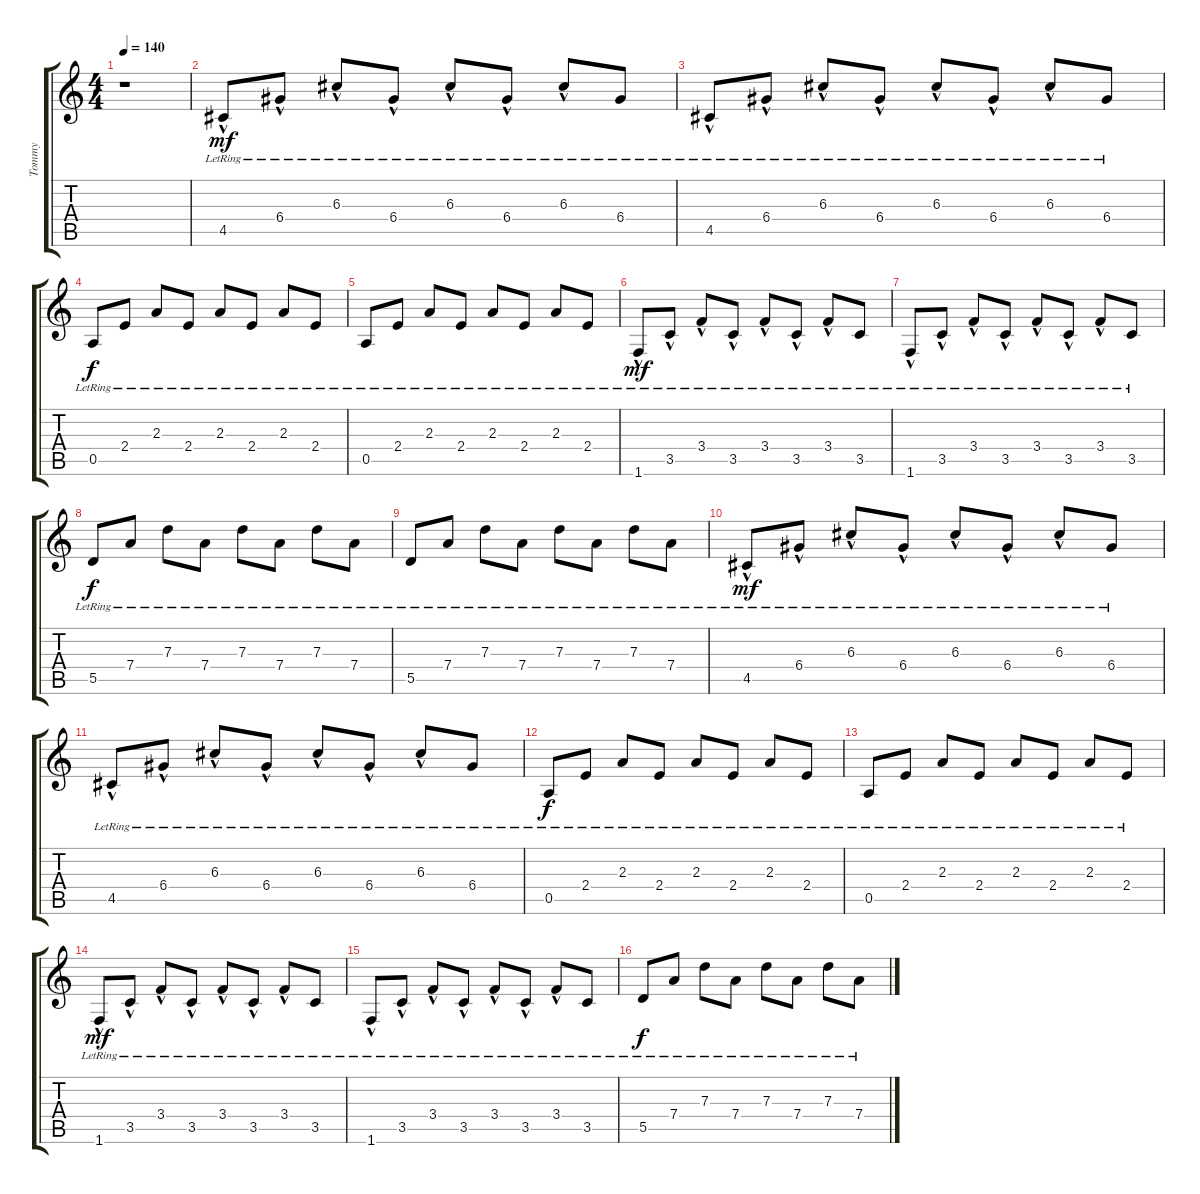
\track ("Tommy" "Tommy") {instrument distortionguitar}
\staff {score tabs}
\tuning (E4 B3 G3 D3 A2 E2) {hide}
\ts (4 4)
\tempo 140
\clef g2
\ks c
r.1{dy mf instrument distortionguitar} |
4.5{hac lr}.8{instrument acousticguitarsteel} 6.4{hac lr}.8 6.3{hac lr}.8 6.4{hac lr}.8 6.3{hac lr}.8 6.4{hac lr}.8 6.3{hac lr}.8 6.4{lr}.8 |
4.5{hac lr}.8 6.4{hac lr}.8 6.3{hac lr}.8 6.4{hac lr}.8 6.3{hac lr}.8 6.4{hac lr}.8 6.3{hac lr}.8 6.4{lr}.8 |
0.5{lr}.8{dy f} 2.4{lr}.8 2.3{lr}.8 2.4{lr}.8 2.3{lr}.8 2.4{lr}.8 2.3{lr}.8 2.4{lr}.8 |
0.5{lr}.8 2.4{lr}.8 2.3{lr}.8 2.4{lr}.8 2.3{lr}.8 2.4{lr}.8 2.3{lr}.8 2.4{lr}.8 |
1.6{hac lr}.8{dy mf} 3.5{hac lr}.8 3.4{hac lr}.8 3.5{hac lr}.8 3.4{hac lr}.8 3.5{hac lr}.8 3.4{hac lr}.8 3.5{lr}.8 |
1.6{hac lr}.8 3.5{hac lr}.8 3.4{hac lr}.8 3.5{hac lr}.8 3.4{hac lr}.8 3.5{hac lr}.8 3.4{hac lr}.8 3.5{lr}.8 |
5.5{lr}.8{dy f} 7.4{lr}.8 7.3{lr}.8 7.4{lr}.8 7.3{lr}.8 7.4{lr}.8 7.3{lr}.8 7.4{lr}.8 |
5.5{lr}.8 7.4{lr}.8 7.3{lr}.8 7.4{lr}.8 7.3{lr}.8 7.4{lr}.8 7.3{lr}.8 7.4{lr}.8 |
4.5{hac lr}.8{dy mf} 6.4{hac lr}.8 6.3{hac lr}.8 6.4{hac lr}.8 6.3{hac lr}.8 6.4{hac lr}.8 6.3{hac lr}.8 6.4{lr}.8 |
4.5{hac lr}.8 6.4{hac lr}.8 6.3{hac lr}.8 6.4{hac lr}.8 6.3{hac lr}.8 6.4{hac lr}.8 6.3{hac lr}.8 6.4{lr}.8 |
0.5{lr}.8{dy f} 2.4{lr}.8 2.3{lr}.8 2.4{lr}.8 2.3{lr}.8 2.4{lr}.8 2.3{lr}.8 2.4{lr}.8 |
0.5{lr}.8 2.4{lr}.8 2.3{lr}.8 2.4{lr}.8 2.3{lr}.8 2.4{lr}.8 2.3{lr}.8 2.4{lr}.8 |
1.6{hac lr}.8{dy mf} 3.5{hac lr}.8 3.4{hac lr}.8 3.5{hac lr}.8 3.4{hac lr}.8 3.5{hac lr}.8 3.4{hac lr}.8 3.5{lr}.8 |
1.6{hac lr}.8 3.5{hac lr}.8 3.4{hac lr}.8 3.5{hac lr}.8 3.4{hac lr}.8 3.5{hac lr}.8 3.4{hac lr}.8 3.5{lr}.8 |
5.5{lr}.8{dy f} 7.4{lr}.8 7.3{lr}.8 7.4{lr}.8 7.3{lr}.8 7.4{lr}.8 7.3{lr}.8 7.4{lr}.8
